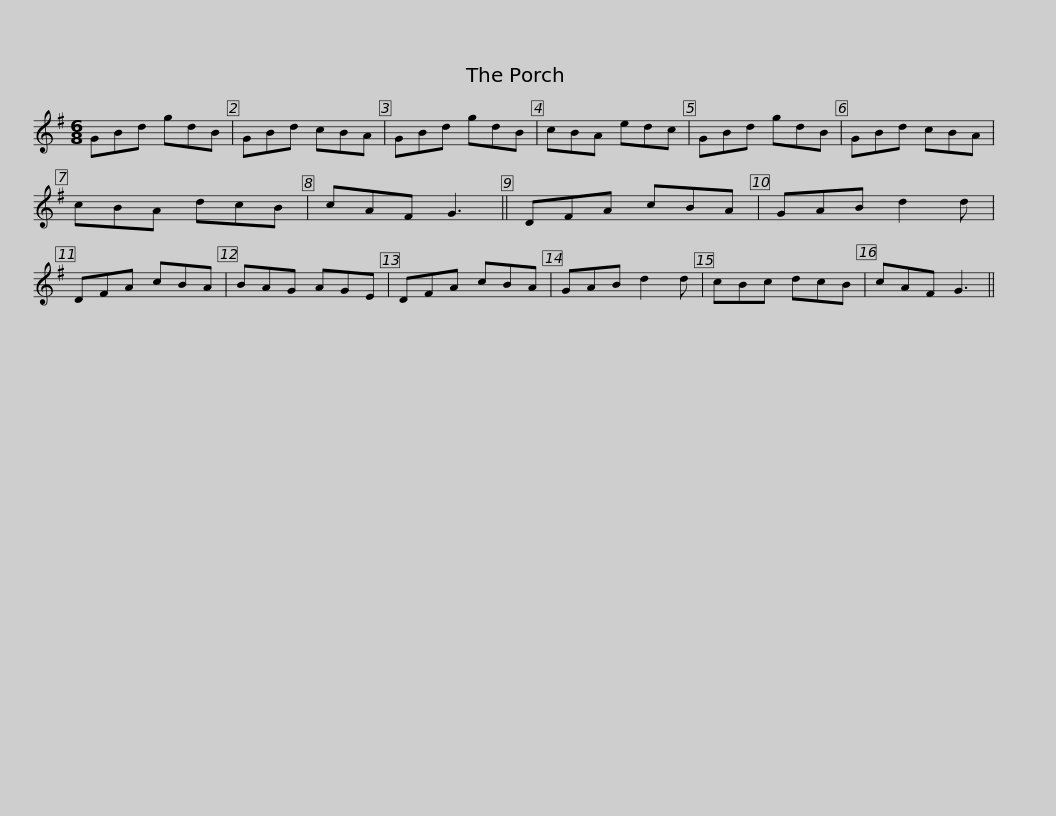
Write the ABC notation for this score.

X:1
L:1/8
M:6/8
I:linebreak $
K:G
V:1 treble
V:1
 GBd gdB | GBd cBA | GBd gdB | cBA edc | GBd gdB | %5
 GBd cBA | cBA dcB |$ cAF G3 || DFA cBA | GAB d2 d | %10
 DFA cBA | BAG AGE | DFA cBA | GAB d2 d | cBc dcB |$ %15
 cAF G3 || %16
